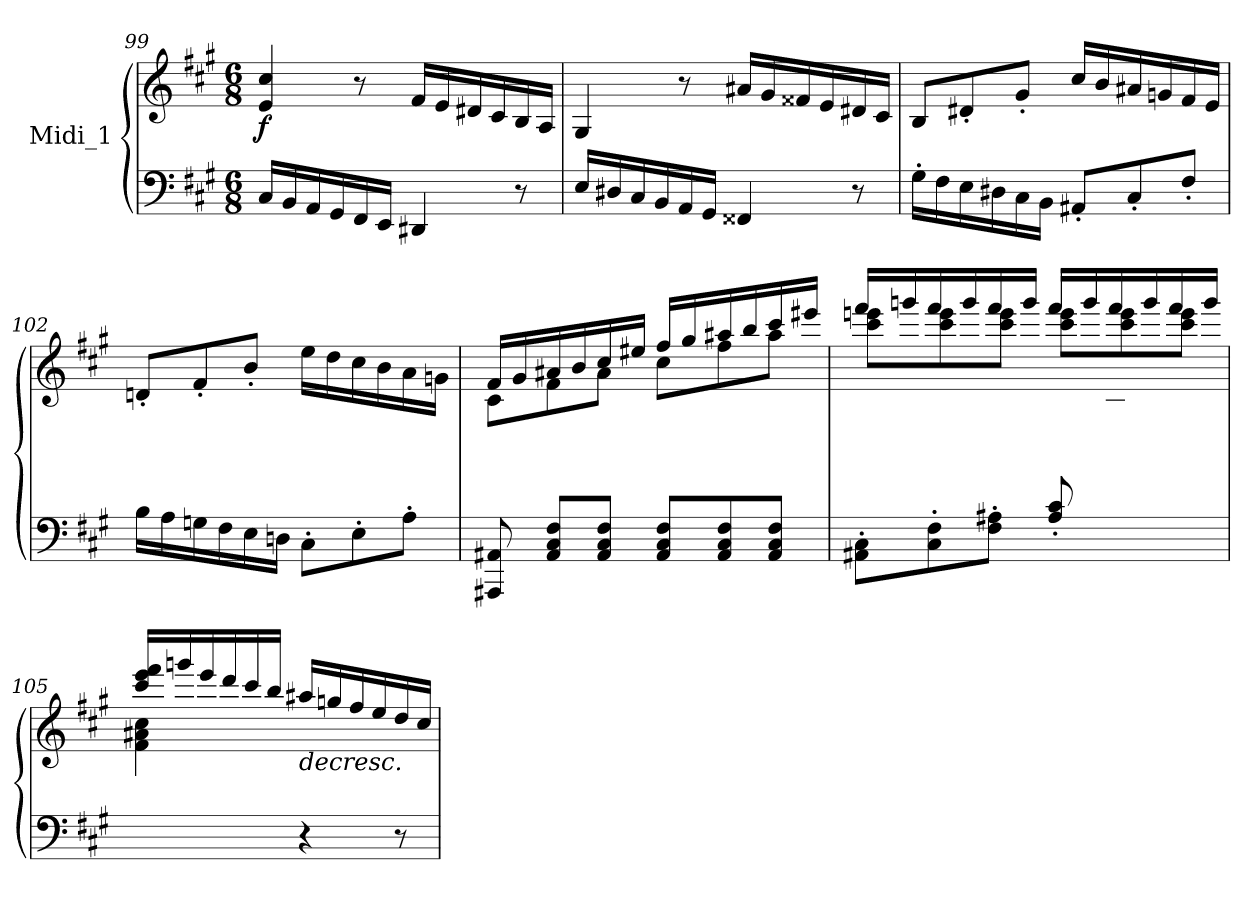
**kern	**kern	**dynam
*part1	*part1	*part1
*staff2	*staff1	*staff1/2
*I"Midi_1	*	*
!!LO:LB:g=z
*clefF4	*clefG2	*
*k[f#c#g#]	*k[f#c#g#]	*
*A:	*A:	*
*M6/8	*M6/8	*
=99	=99	=99
!	!	!LO:DY:b
16C#/LL	4e/ 4cc#/	f
16BB/	.	.
16AA/	.	.
16GG#/	.	.
16FF#/	8r	.
16EE/JJ	.	.
4DD#X/	16f#/LL	.
.	16e/	.
.	16d#X/	.
.	16c#/	.
8r	16B/	.
.	16A/JJ	.
=100	=100	=100
*	*MM85	*
16E/LL	4G#/	.
16D#X/	.	.
16C#/	.	.
16BB/	.	.
16AA/	8r	.
16GG#/JJ	.	.
4FF##X/	16a#X/LL	.
.	16g#/	.
.	16f##X/	.
.	16e/	.
8r	16d#X/	.
.	16c#/JJ	.
=101	=101	=101
16G#'\LL	8B/L	.
16F#\	.	.
16E\	8d#X'/	.
16D#X\	.	.
16C#\	8g#'/J	.
16BB\JJ	.	.
8AA#X'/L	16cc#/LL	.
.	16b/	.
8C#'/	16a#X/	.
.	16gn/	.
8F#'/J	16f#/	.
.	16e/JJ	.
!!LO:PB:g=z
=102	=102	=102
16B\LL	8dni'/L	.
16A\	.	.
16Gn\	8f#'/	.
16F#\	.	.
16E\	8b'/J	.
16Dni\JJ	.	.
8C#'\L	16ee\LL	.
.	16dd\	.
8E'\	16cc#\	.
.	16b\	.
8A'\J	16a\	.
.	16gn\JJ	.
=103	=103	=103
*	*^	*
8AAA#X/ 8AA#X/	16f#/LL	8c#\L	.
.	16g#i/	.	.
8AA#/ 8C#/ 8F#/L	16a#X/	8f#\	.
.	16b/	.	.
8AA#/ 8C#/ 8F#/J	16cc#/	8a#\J	.
.	16ee#X/JJ	.	.
8AA#/ 8C#/ 8F#/L	16ff#/LL	8cc#\L	.
.	16gg#/	.	.
8AA#/ 8C#/ 8F#/	16aa#X/	8ff#\	.
.	16bb/	.	.
8AA#/ 8C#/ 8F#/J	16ccc#/	8aa#\J	.
.	16eee#X/JJ	.	.
*	*v	*v	*
!!LO:LB:g=z
=104	=104	=104
*	*MM85	*
*	*^	*
*	*	*^	*
8AA#X\' 8C#\'L	16fff#/LL	8ccc#\ 8eeeni\L	2ryy	.
.	16gggn/	.	.	.
8C#\' 8F#\'	16fff#/	8ccc#\ 8eee\	.	.
.	16ggg/	.	.	.
8F#\' 8A#X\'J	16fff#/	8ccc#\ 8eee\J	.	.
.	16ggg/JJ	.	.	.
8A#/' 8c#/'L	16fff#/LL	8ccc#\ 8eee\L	.	.
.	16ggg/	.	.	.
4ryy	16fff#/	8ccc#\ 8eee\	8c#\' 8f#\'	.
.	16ggg/	.	.	.
.	16fff#/	8ccc#\ 8eee\J	8f#\' 8a#X\'J	.
.	16ggg/JJ	.	.	.
*	*	*v	*v	*
=105	=105	=105	=105
4ryy	16ccc#/ 16eee/ 16fff#/LL	4f#\ 4a#X\ 4cc#\	.
.	16gggn/	.	.
.	16eee/	.	.
.	16ddd/	.	.
8ryy	16ccc#/	2ryy	.
.	16bb/JJ	.	.
!	!LO:TX:b:i:t=decresc.	!	!
4r	16aa#X/LL	.	.
.	16ggn/	.	.
.	16ff#/	.	.
.	16ee/	.	.
8r	16dd/	.	.
.	16cc#/JJ	.	.
*	*v	*v	*
=	=	=
*-	*-	*-
